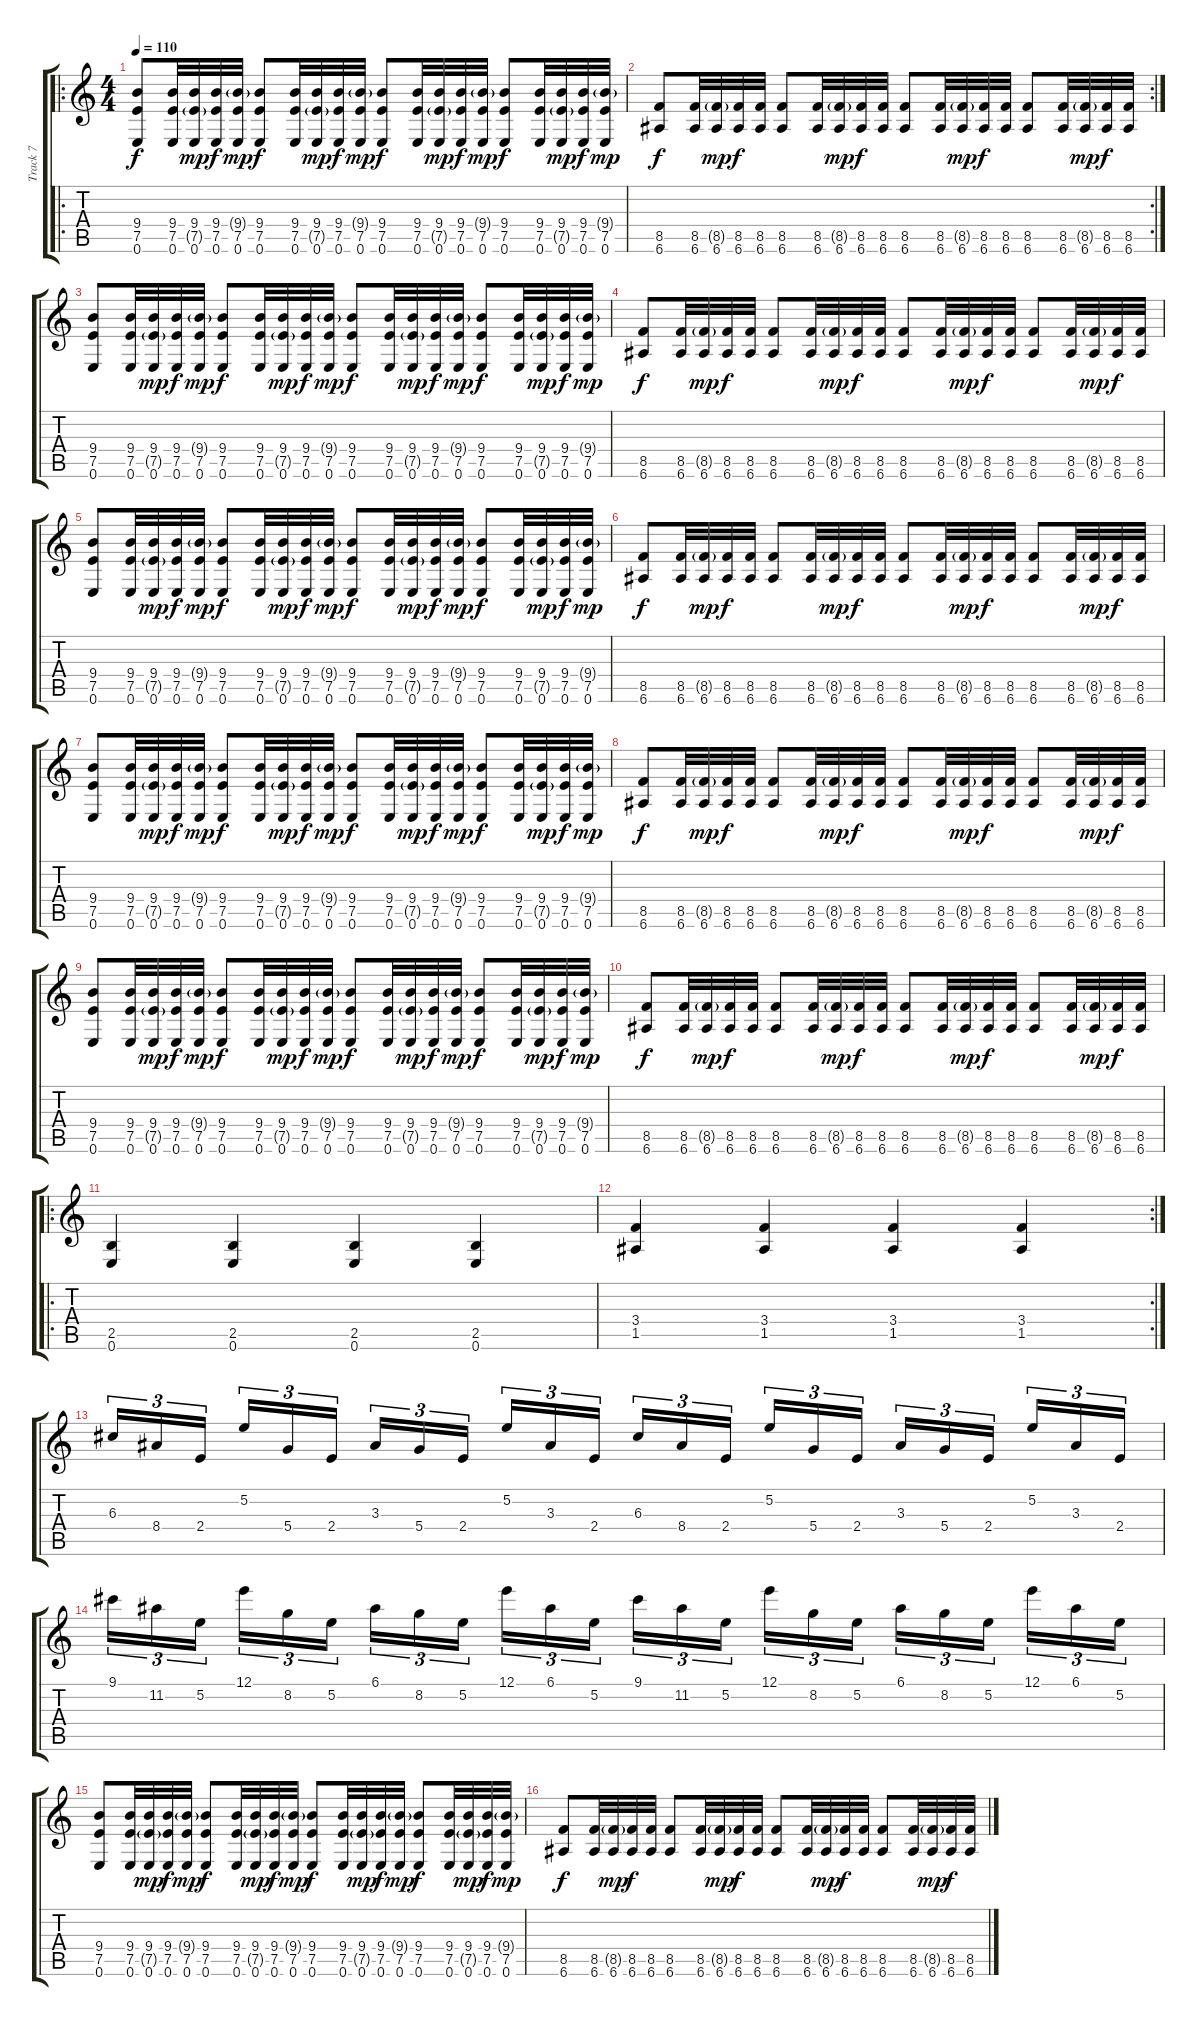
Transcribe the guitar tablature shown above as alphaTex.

\track ("Track 7" "Track 7") {instrument distortionguitar}
\staff {score tabs}
\tuning (E4 B3 G3 D3 A2 E2) {hide}
\ro
\ts (4 4)
\tempo 110
\clef g2
\ks c
(9.4 7.5 0.6).8{dy f} (9.4 7.5 0.6).32 (9.4 7.5{g} 0.6).32{dy mp} (9.4 7.5 0.6).32{dy f} (9.4{g} 7.5 0.6).32{dy mp} (9.4 7.5 0.6).8{dy f} (9.4 7.5 0.6).32 (9.4 7.5{g} 0.6).32{dy mp} (9.4 7.5 0.6).32{dy f} (9.4{g} 7.5 0.6).32{dy mp} (9.4 7.5 0.6).8{dy f} (9.4 7.5 0.6).32 (9.4 7.5{g} 0.6).32{dy mp} (9.4 7.5 0.6).32{dy f} (9.4{g} 7.5 0.6).32{dy mp} (9.4 7.5 0.6).8{dy f} (9.4 7.5 0.6).32 (9.4 7.5{g} 0.6).32{dy mp} (9.4 7.5 0.6).32{dy f} (9.4{g} 7.5 0.6).32{dy mp} |
\rc 2
(8.5 6.6).8{dy f} (8.5 6.6).32 (8.5{g} 6.6).32{dy mp} (8.5 6.6).32{dy f} (8.5 6.6).32 (8.5 6.6).8 (8.5 6.6).32 (8.5{g} 6.6).32{dy mp} (8.5 6.6).32{dy f} (8.5 6.6).32 (8.5 6.6).8 (8.5 6.6).32 (8.5{g} 6.6).32{dy mp} (8.5 6.6).32{dy f} (8.5 6.6).32 (8.5 6.6).8 (8.5 6.6).32 (8.5{g} 6.6).32{dy mp} (8.5 6.6).32{dy f} (8.5 6.6).32 |
(9.4 7.5 0.6).8 (9.4 7.5 0.6).32 (9.4 7.5{g} 0.6).32{dy mp} (9.4 7.5 0.6).32{dy f} (9.4{g} 7.5 0.6).32{dy mp} (9.4 7.5 0.6).8{dy f} (9.4 7.5 0.6).32 (9.4 7.5{g} 0.6).32{dy mp} (9.4 7.5 0.6).32{dy f} (9.4{g} 7.5 0.6).32{dy mp} (9.4 7.5 0.6).8{dy f} (9.4 7.5 0.6).32 (9.4 7.5{g} 0.6).32{dy mp} (9.4 7.5 0.6).32{dy f} (9.4{g} 7.5 0.6).32{dy mp} (9.4 7.5 0.6).8{dy f} (9.4 7.5 0.6).32 (9.4 7.5{g} 0.6).32{dy mp} (9.4 7.5 0.6).32{dy f} (9.4{g} 7.5 0.6).32{dy mp} |
(8.5 6.6).8{dy f} (8.5 6.6).32 (8.5{g} 6.6).32{dy mp} (8.5 6.6).32{dy f} (8.5 6.6).32 (8.5 6.6).8 (8.5 6.6).32 (8.5{g} 6.6).32{dy mp} (8.5 6.6).32{dy f} (8.5 6.6).32 (8.5 6.6).8 (8.5 6.6).32 (8.5{g} 6.6).32{dy mp} (8.5 6.6).32{dy f} (8.5 6.6).32 (8.5 6.6).8 (8.5 6.6).32 (8.5{g} 6.6).32{dy mp} (8.5 6.6).32{dy f} (8.5 6.6).32 |
(9.4 7.5 0.6).8 (9.4 7.5 0.6).32 (9.4 7.5{g} 0.6).32{dy mp} (9.4 7.5 0.6).32{dy f} (9.4{g} 7.5 0.6).32{dy mp} (9.4 7.5 0.6).8{dy f} (9.4 7.5 0.6).32 (9.4 7.5{g} 0.6).32{dy mp} (9.4 7.5 0.6).32{dy f} (9.4{g} 7.5 0.6).32{dy mp} (9.4 7.5 0.6).8{dy f} (9.4 7.5 0.6).32 (9.4 7.5{g} 0.6).32{dy mp} (9.4 7.5 0.6).32{dy f} (9.4{g} 7.5 0.6).32{dy mp} (9.4 7.5 0.6).8{dy f} (9.4 7.5 0.6).32 (9.4 7.5{g} 0.6).32{dy mp} (9.4 7.5 0.6).32{dy f} (9.4{g} 7.5 0.6).32{dy mp} |
(8.5 6.6).8{dy f} (8.5 6.6).32 (8.5{g} 6.6).32{dy mp} (8.5 6.6).32{dy f} (8.5 6.6).32 (8.5 6.6).8 (8.5 6.6).32 (8.5{g} 6.6).32{dy mp} (8.5 6.6).32{dy f} (8.5 6.6).32 (8.5 6.6).8 (8.5 6.6).32 (8.5{g} 6.6).32{dy mp} (8.5 6.6).32{dy f} (8.5 6.6).32 (8.5 6.6).8 (8.5 6.6).32 (8.5{g} 6.6).32{dy mp} (8.5 6.6).32{dy f} (8.5 6.6).32 |
(9.4 7.5 0.6).8 (9.4 7.5 0.6).32 (9.4 7.5{g} 0.6).32{dy mp} (9.4 7.5 0.6).32{dy f} (9.4{g} 7.5 0.6).32{dy mp} (9.4 7.5 0.6).8{dy f} (9.4 7.5 0.6).32 (9.4 7.5{g} 0.6).32{dy mp} (9.4 7.5 0.6).32{dy f} (9.4{g} 7.5 0.6).32{dy mp} (9.4 7.5 0.6).8{dy f} (9.4 7.5 0.6).32 (9.4 7.5{g} 0.6).32{dy mp} (9.4 7.5 0.6).32{dy f} (9.4{g} 7.5 0.6).32{dy mp} (9.4 7.5 0.6).8{dy f} (9.4 7.5 0.6).32 (9.4 7.5{g} 0.6).32{dy mp} (9.4 7.5 0.6).32{dy f} (9.4{g} 7.5 0.6).32{dy mp} |
(8.5 6.6).8{dy f} (8.5 6.6).32 (8.5{g} 6.6).32{dy mp} (8.5 6.6).32{dy f} (8.5 6.6).32 (8.5 6.6).8 (8.5 6.6).32 (8.5{g} 6.6).32{dy mp} (8.5 6.6).32{dy f} (8.5 6.6).32 (8.5 6.6).8 (8.5 6.6).32 (8.5{g} 6.6).32{dy mp} (8.5 6.6).32{dy f} (8.5 6.6).32 (8.5 6.6).8 (8.5 6.6).32 (8.5{g} 6.6).32{dy mp} (8.5 6.6).32{dy f} (8.5 6.6).32 |
(9.4 7.5 0.6).8 (9.4 7.5 0.6).32 (9.4 7.5{g} 0.6).32{dy mp} (9.4 7.5 0.6).32{dy f} (9.4{g} 7.5 0.6).32{dy mp} (9.4 7.5 0.6).8{dy f} (9.4 7.5 0.6).32 (9.4 7.5{g} 0.6).32{dy mp} (9.4 7.5 0.6).32{dy f} (9.4{g} 7.5 0.6).32{dy mp} (9.4 7.5 0.6).8{dy f} (9.4 7.5 0.6).32 (9.4 7.5{g} 0.6).32{dy mp} (9.4 7.5 0.6).32{dy f} (9.4{g} 7.5 0.6).32{dy mp} (9.4 7.5 0.6).8{dy f} (9.4 7.5 0.6).32 (9.4 7.5{g} 0.6).32{dy mp} (9.4 7.5 0.6).32{dy f} (9.4{g} 7.5 0.6).32{dy mp} |
(8.5 6.6).8{dy f} (8.5 6.6).32 (8.5{g} 6.6).32{dy mp} (8.5 6.6).32{dy f} (8.5 6.6).32 (8.5 6.6).8 (8.5 6.6).32 (8.5{g} 6.6).32{dy mp} (8.5 6.6).32{dy f} (8.5 6.6).32 (8.5 6.6).8 (8.5 6.6).32 (8.5{g} 6.6).32{dy mp} (8.5 6.6).32{dy f} (8.5 6.6).32 (8.5 6.6).8 (8.5 6.6).32 (8.5{g} 6.6).32{dy mp} (8.5 6.6).32{dy f} (8.5 6.6).32 |
\ro
(2.5 0.6).4 (2.5 0.6).4 (2.5 0.6).4 (2.5 0.6).4 |
\rc 2
(3.4 1.5).4 (3.4 1.5).4 (3.4 1.5).4 (3.4 1.5).4 |
6.3.16{tu (3 2)} 8.4.16{tu (3 2)} 2.4.16{tu (3 2)} 5.2.16{tu (3 2)} 5.4.16{tu (3 2)} 2.4.16{tu (3 2)} 3.3.16{tu (3 2)} 5.4.16{tu (3 2)} 2.4.16{tu (3 2)} 5.2.16{tu (3 2)} 3.3.16{tu (3 2)} 2.4.16{tu (3 2)} 6.3.16{tu (3 2)} 8.4.16{tu (3 2)} 2.4.16{tu (3 2)} 5.2.16{tu (3 2)} 5.4.16{tu (3 2)} 2.4.16{tu (3 2)} 3.3.16{tu (3 2)} 5.4.16{tu (3 2)} 2.4.16{tu (3 2)} 5.2.16{tu (3 2)} 3.3.16{tu (3 2)} 2.4.16{tu (3 2)} |
9.1.16{tu (3 2)} 11.2.16{tu (3 2)} 5.2.16{tu (3 2)} 12.1.16{tu (3 2)} 8.2.16{tu (3 2)} 5.2.16{tu (3 2)} 6.1.16{tu (3 2)} 8.2.16{tu (3 2)} 5.2.16{tu (3 2)} 12.1.16{tu (3 2)} 6.1.16{tu (3 2)} 5.2.16{tu (3 2)} 9.1.16{tu (3 2)} 11.2.16{tu (3 2)} 5.2.16{tu (3 2)} 12.1.16{tu (3 2)} 8.2.16{tu (3 2)} 5.2.16{tu (3 2)} 6.1.16{tu (3 2)} 8.2.16{tu (3 2)} 5.2.16{tu (3 2)} 12.1.16{tu (3 2)} 6.1.16{tu (3 2)} 5.2.16{tu (3 2)} |
(9.4 7.5 0.6).8 (9.4 7.5 0.6).32 (9.4 7.5{g} 0.6).32{dy mp} (9.4 7.5 0.6).32{dy f} (9.4{g} 7.5 0.6).32{dy mp} (9.4 7.5 0.6).8{dy f} (9.4 7.5 0.6).32 (9.4 7.5{g} 0.6).32{dy mp} (9.4 7.5 0.6).32{dy f} (9.4{g} 7.5 0.6).32{dy mp} (9.4 7.5 0.6).8{dy f} (9.4 7.5 0.6).32 (9.4 7.5{g} 0.6).32{dy mp} (9.4 7.5 0.6).32{dy f} (9.4{g} 7.5 0.6).32{dy mp} (9.4 7.5 0.6).8{dy f} (9.4 7.5 0.6).32 (9.4 7.5{g} 0.6).32{dy mp} (9.4 7.5 0.6).32{dy f} (9.4{g} 7.5 0.6).32{dy mp} |
(8.5 6.6).8{dy f} (8.5 6.6).32 (8.5{g} 6.6).32{dy mp} (8.5 6.6).32{dy f} (8.5 6.6).32 (8.5 6.6).8 (8.5 6.6).32 (8.5{g} 6.6).32{dy mp} (8.5 6.6).32{dy f} (8.5 6.6).32 (8.5 6.6).8 (8.5 6.6).32 (8.5{g} 6.6).32{dy mp} (8.5 6.6).32{dy f} (8.5 6.6).32 (8.5 6.6).8 (8.5 6.6).32 (8.5{g} 6.6).32{dy mp} (8.5 6.6).32{dy f} (8.5 6.6).32
